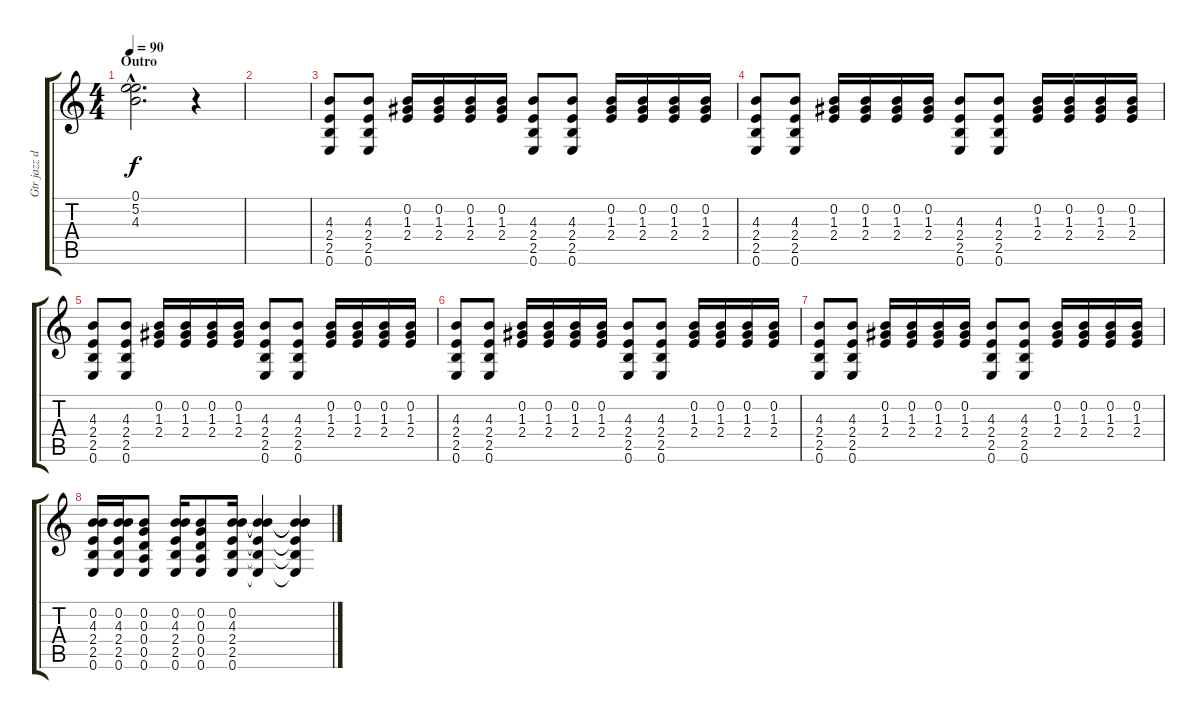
\track ("Gtr jazz disto" "Gtr jazz d") {instrument distortionguitar}
\staff {score tabs}
\tuning (E4 B3 G3 D3 A2 E2) {hide}
\ts (4 4)
\section ("" "Outro")
\tempo 90
\clef g2
\ks c
(0.1{hac} 5.2{be (hold 0 0 60 0) hac} 4.3{hac}).2{d dy f} r.4 |
|
(4.3 2.4 2.5 0.6).8 (4.3 2.4 2.5 0.6).8 (0.2 1.3 2.4).16 (0.2 1.3 2.4).16 (0.2 1.3 2.4).16 (0.2 1.3 2.4).16 (4.3 2.4 2.5 0.6).8 (4.3 2.4 2.5 0.6).8 (0.2 1.3 2.4).16 (0.2 1.3 2.4).16 (0.2 1.3 2.4).16 (0.2 1.3 2.4).16 |
(4.3 2.4 2.5 0.6).8 (4.3 2.4 2.5 0.6).8 (0.2 1.3 2.4).16 (0.2 1.3 2.4).16 (0.2 1.3 2.4).16 (0.2 1.3 2.4).16 (4.3 2.4 2.5 0.6).8 (4.3 2.4 2.5 0.6).8 (0.2 1.3 2.4).16 (0.2 1.3 2.4).16 (0.2 1.3 2.4).16 (0.2 1.3 2.4).16 |
(4.3 2.4 2.5 0.6).8 (4.3 2.4 2.5 0.6).8 (0.2 1.3 2.4).16 (0.2 1.3 2.4).16 (0.2 1.3 2.4).16 (0.2 1.3 2.4).16 (4.3 2.4 2.5 0.6).8 (4.3 2.4 2.5 0.6).8 (0.2 1.3 2.4).16 (0.2 1.3 2.4).16 (0.2 1.3 2.4).16 (0.2 1.3 2.4).16 |
(4.3 2.4 2.5 0.6).8 (4.3 2.4 2.5 0.6).8 (0.2 1.3 2.4).16 (0.2 1.3 2.4).16 (0.2 1.3 2.4).16 (0.2 1.3 2.4).16 (4.3 2.4 2.5 0.6).8 (4.3 2.4 2.5 0.6).8 (0.2 1.3 2.4).16 (0.2 1.3 2.4).16 (0.2 1.3 2.4).16 (0.2 1.3 2.4).16 |
(4.3 2.4 2.5 0.6).8 (4.3 2.4 2.5 0.6).8 (0.2 1.3 2.4).16 (0.2 1.3 2.4).16 (0.2 1.3 2.4).16 (0.2 1.3 2.4).16 (4.3 2.4 2.5 0.6).8 (4.3 2.4 2.5 0.6).8 (0.2 1.3 2.4).16 (0.2 1.3 2.4).16 (0.2 1.3 2.4).16 (0.2 1.3 2.4).16 |
(0.2 4.3 2.4 2.5 0.6).16 (0.2 4.3 2.4 2.5 0.6).16 (0.2 0.3 0.4 0.5 0.6).8 (0.2 4.3 2.4 2.5 0.6).16 (0.2 0.3 0.4 0.5 0.6).8 (0.2 4.3 2.4 2.5 0.6).16 (0.2{t} 4.3{t} 2.4{t} 2.5{t} 0.6{t}).4 (0.2{t} 4.3{t} 2.4{t} 2.5{t} 0.6{t}).4
